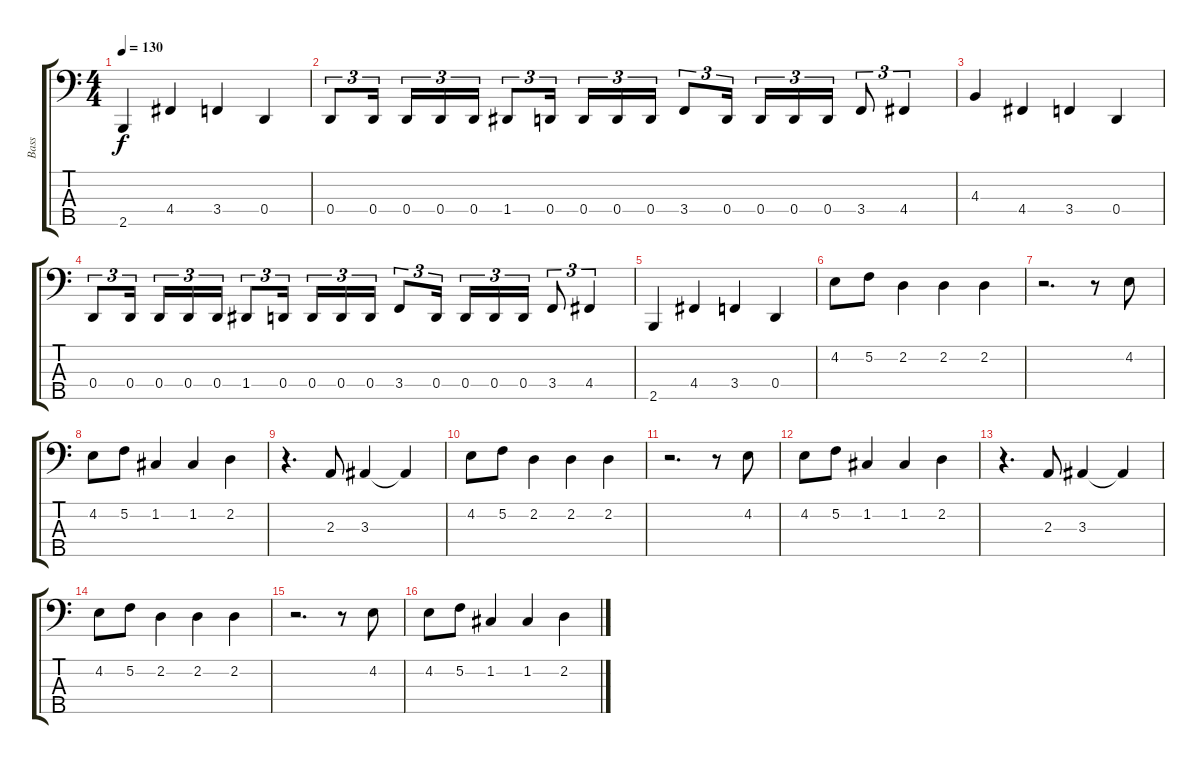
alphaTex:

\track ("Bass" "Bass") {instrument electricbassfinger}
\staff {score tabs}
\tuning (F2 C2 G1 D1 A0) {hide}
\ts (4 4)
\tempo 130
\clef f4
\ks c
2.5.4{dy f} 4.4.4 3.4.4 0.4.4 |
0.4.8{tu (3 2)} 0.4.16{tu (3 2)} 0.4.16{tu (3 2)} 0.4.16{tu (3 2)} 0.4.16{tu (3 2)} 1.4.8{tu (3 2)} 0.4.16{tu (3 2)} 0.4.16{tu (3 2)} 0.4.16{tu (3 2)} 0.4.16{tu (3 2)} 3.4.8{tu (3 2)} 0.4.16{tu (3 2)} 0.4.16{tu (3 2)} 0.4.16{tu (3 2)} 0.4.16{tu (3 2)} 3.4.8{tu (3 2)} 4.4.4{tu (3 2)} |
4.3.4 4.4.4 3.4.4 0.4.4 |
0.4.8{tu (3 2)} 0.4.16{tu (3 2)} 0.4.16{tu (3 2)} 0.4.16{tu (3 2)} 0.4.16{tu (3 2)} 1.4.8{tu (3 2)} 0.4.16{tu (3 2)} 0.4.16{tu (3 2)} 0.4.16{tu (3 2)} 0.4.16{tu (3 2)} 3.4.8{tu (3 2)} 0.4.16{tu (3 2)} 0.4.16{tu (3 2)} 0.4.16{tu (3 2)} 0.4.16{tu (3 2)} 3.4.8{tu (3 2)} 4.4.4{tu (3 2)} |
2.5.4 4.4.4 3.4.4 0.4.4 |
4.2.8 5.2.8 2.2.4 2.2.4 2.2.4 |
r.2{d} r.8 4.2.8 |
4.2.8 5.2.8 1.2.4 1.2.4 2.2.4 |
r.4{d} 2.3.8 3.3.4 3.3{t}.4 |
4.2.8 5.2.8 2.2.4 2.2.4 2.2.4 |
r.2{d} r.8 4.2.8 |
4.2.8 5.2.8 1.2.4 1.2.4 2.2.4 |
r.4{d} 2.3.8 3.3.4 3.3{t}.4 |
4.2.8 5.2.8 2.2.4 2.2.4 2.2.4 |
r.2{d} r.8 4.2.8 |
4.2.8 5.2.8 1.2.4 1.2.4 2.2.4
